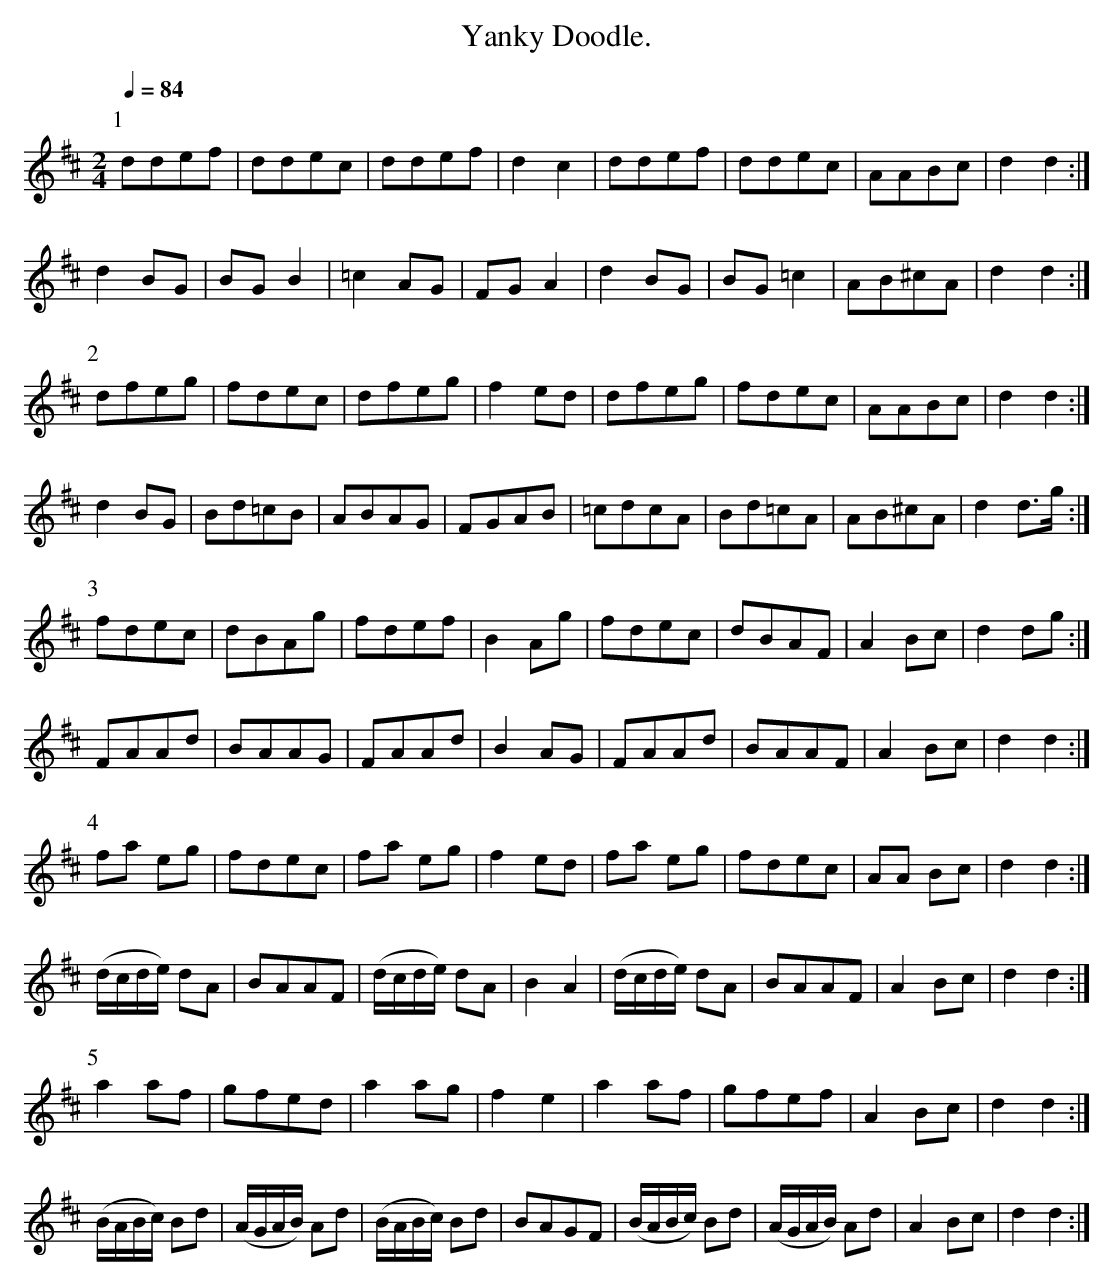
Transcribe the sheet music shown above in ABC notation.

X:1
T:Yanky Doodle.
M:2/4
L:1/8
Q:1/4=84
K:D major
P:1
ddef|ddec| ddef|d2c2|ddef|ddec |AABc |d2d2:|
d2BG|BGB2|=c2AG|FGA2|d2BG|BG=c2|AB^cA|d2d2:|
P:2
dfeg|fdec |dfeg|f2ed| dfeg|fdec |AABc |d2d2 :|
d2BG|Bd=cB|ABAG|FGAB|=cdcA|Bd=cA|AB^cA|d2d>g:|
P:3
fdec|dBAg|fdef|B2Ag|fdec|dBAF|A2Bc|d2dg:|
FAAd|BAAG|FAAd|B2AG|FAAd|BAAF|A2Bc|d2d2:|
P:4
 fa        eg|fdec| fa        eg|f2ed |\
 fa        eg|fdec| AA        Bc|d2d2:|
(d/c/d/e/) dA|BAAF|(d/c/d/e/) dA|B2A2 |\
(d/c/d/e/) dA|BAAF| A2        Bc|d2d2:|
P:5
 a2        af| gfed        | a2        ag|f2e2 |\
 a2        af| gfef        | A2        Bc|d2d2:|
(B/A/B/c/) Bd|(A/G/A/B/) Ad|(B/A/B/c/) Bd|BAGF |\
(B/A/B/c/) Bd|(A/G/A/B/) Ad| A2        Bc|d2d2:|
